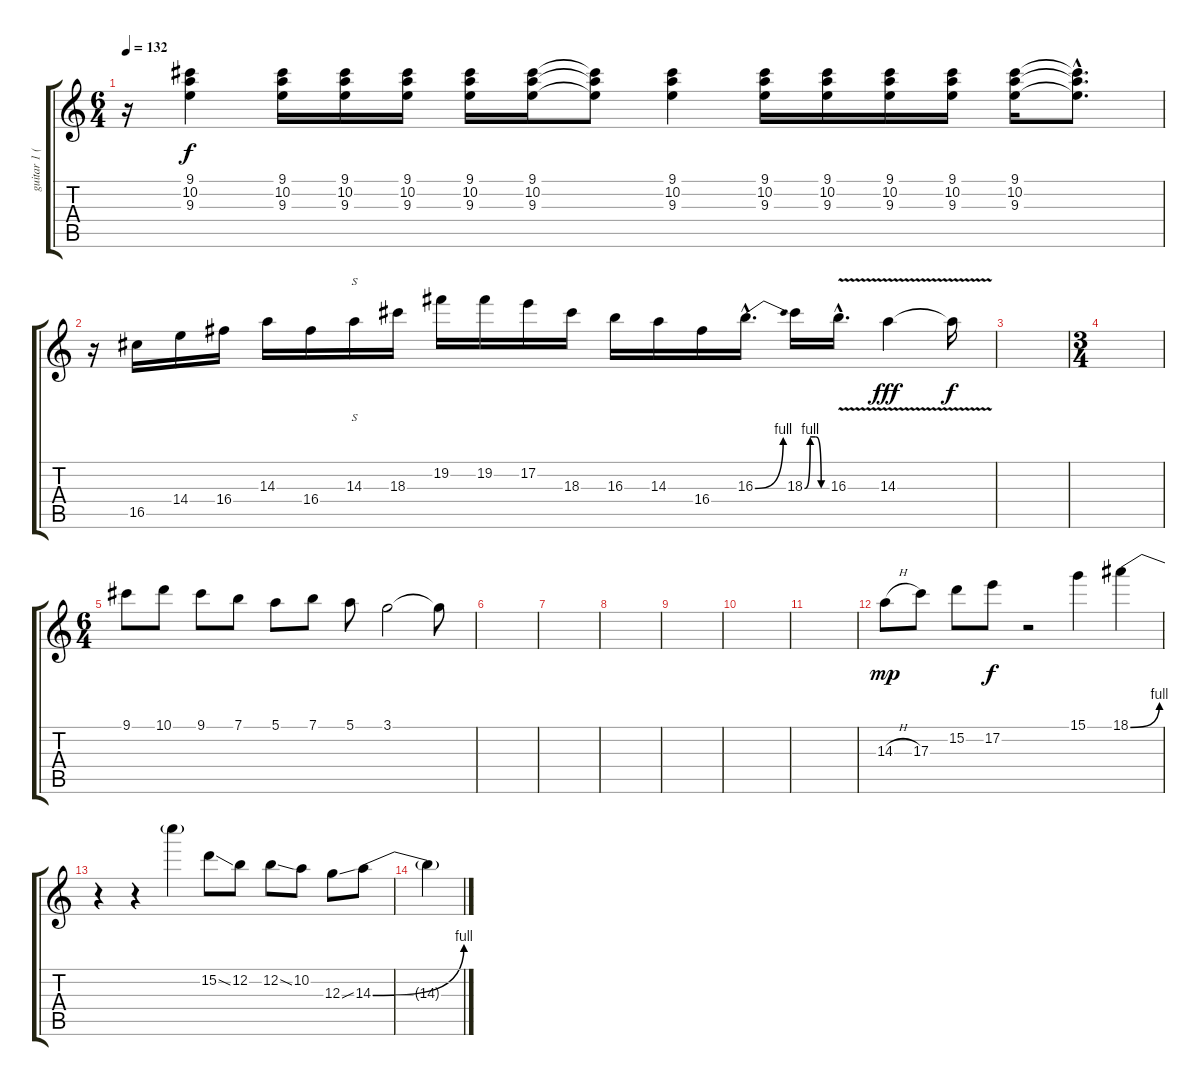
\track ("guitar 1 ( just for the better sound)" "guitar 1 (") {instrument overdrivenguitar}
\staff {score tabs}
\tuning (E4 B3 G3 D3 A2 E2) {hide}
\ts (6 4)
\tempo 132
\clef g2
\ks c
r.16{dy f} (9.1 10.2 9.3).4 (9.1 10.2 9.3).16 (9.1 10.2 9.3).16 (9.1 10.2 9.3).16 (9.1 10.2 9.3).16 (9.1 10.2 9.3).16 (9.1{t} 10.2{t} 9.3{t}).8 (9.1 10.2 9.3).4 (9.1 10.2 9.3).16 (9.1 10.2 9.3).16 (9.1 10.2 9.3).16 (9.1 10.2 9.3).16 (9.1 10.2 9.3).16 (9.1{hac t} 10.2{hac t} 9.3{hac t}).8{d} |
r.16 16.5.16 14.4.16 16.4.16 14.3.16 16.4.16 14.3.16{s} 18.3.16 19.2.16 19.2.16 17.2.16 18.3.16 16.3.16 14.3.16 16.4.16 16.3{be (bend 0 0 60 4) hac}.16{d} 18.3{be (custom 0 0 15 4 30 4 45 0 60 0)}.16 16.3{v hac}.16{d} 14.3{v}.4{dy fff} 14.3{t}.16{dy f} |
|
\ts (3 4)
|
\ts (6 4)
9.1.8 10.1.8 9.1.8 7.1.8 5.1.8 7.1.8 5.1.8 3.1.2 3.1{t}.8 |
|
|
|
|
|
|
14.3{h}.8{dy mp} 17.3.8 15.2.8 17.2.8{dy f} r.2 15.1.4 18.1{be (bend 0 0 60 4)}.4 |
r.4 r.4 18.1{t}.4 15.2{ss}.8 12.2.8 12.2{ss}.8 10.2.8 12.3{ss}.8 14.3{be (bend 0 0 60 4)}.8 |
14.3{t}.4
